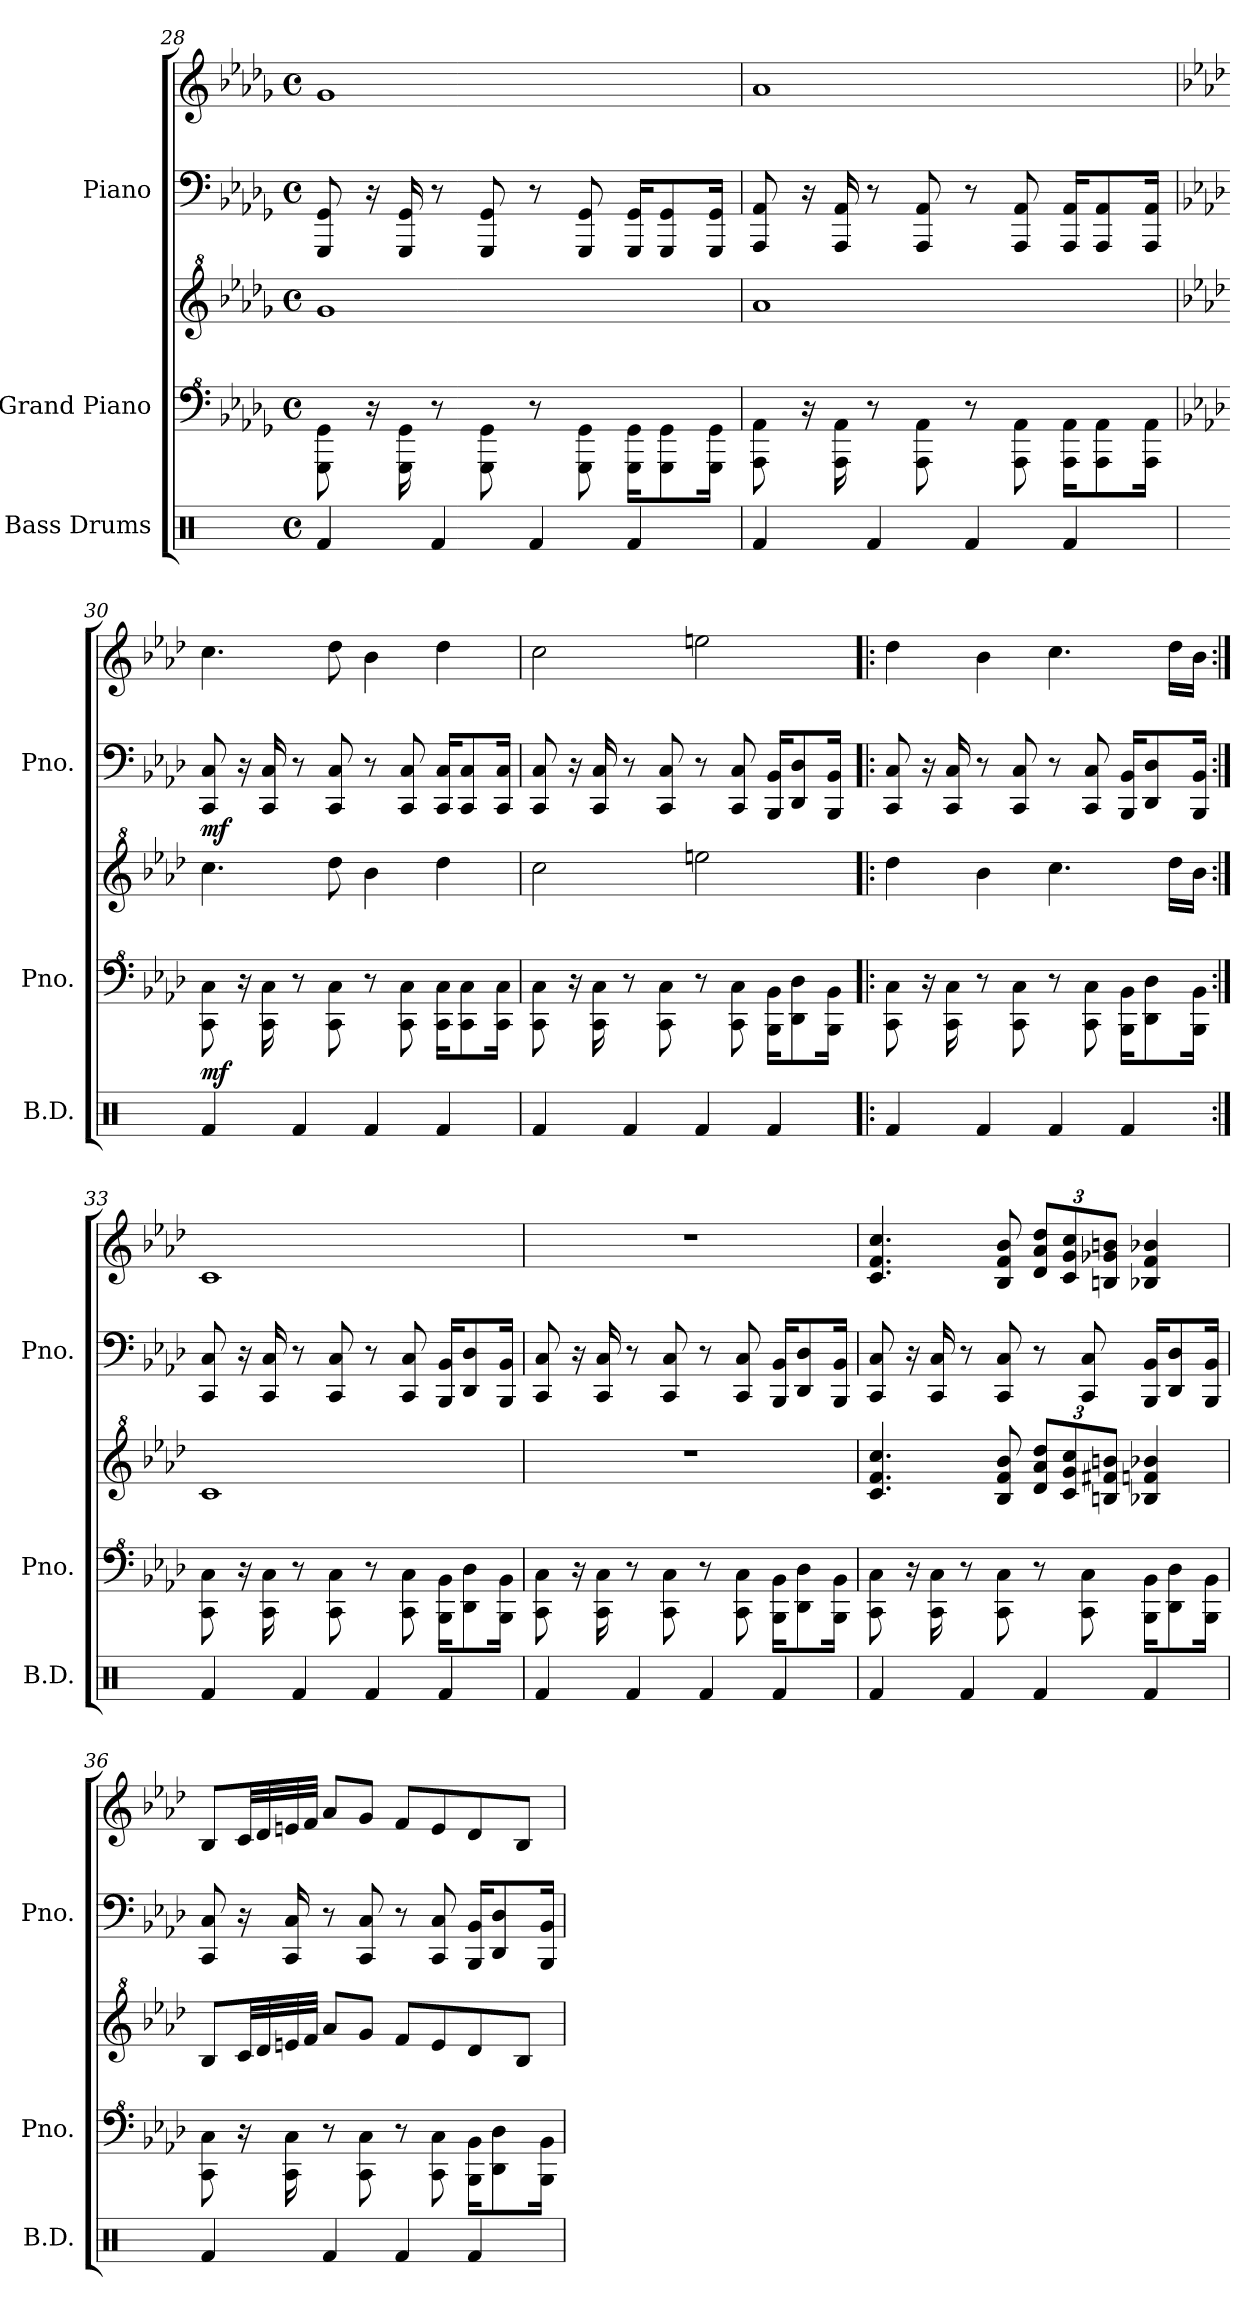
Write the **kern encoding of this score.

**kern	**kern	**kern	**dynam	**kern	**kern	**dynam
*part3	*part2	*part2	*part2	*part1	*part1	*part1
*staff5	*staff4	*staff3	*staff3/4	*staff2	*staff1	*staff1/2
*I"Bass Drums	*I"Grand Piano	*	*	*I"Piano	*	*
*I'B.D.	*I'Pno.	*	*	*I'Pno.	*	*
!!LO:PB:g=z
*clefX	*clefF^4	*clefG^2	*	*clefF4	*clefG2	*
*k[]	*k[b-e-a-d-g-]	*k[b-e-a-d-g-]	*	*k[b-e-a-d-g-]	*k[b-e-a-d-g-]	*
*M4/4	*M4/4	*M4/4	*	*M4/4	*M4/4	*
*met(c)	*met(c)	*met(c)	*	*met(c)	*met(c)	*
=28	=28	=28	=28	=28	=28	=28
4Rf/	8GG-\ 8G-\	1gg-	.	8GGG-/ 8GG-/	1g-	.
.	16r	.	.	16r	.	.
.	16GG-\ 16G-\	.	.	16GGG-/ 16GG-/	.	.
4Rf/	8r	.	.	8r	.	.
.	8GG-\ 8G-\	.	.	8GGG-/ 8GG-/	.	.
4Rf/	8r	.	.	8r	.	.
.	8GG-\ 8G-\	.	.	8GGG-/ 8GG-/	.	.
4Rf/	16GG-\ 16G-\KL	.	.	16GGG-/ 16GG-/KL	.	.
.	8GG-\ 8G-\	.	.	8GGG-/ 8GG-/	.	.
.	16GG-\ 16G-\Jk	.	.	16GGG-/ 16GG-/Jk	.	.
=29	=29	=29	=29	=29	=29	=29
4Rf/	8AA-\ 8A-\	1aa-	.	8AAA-/ 8AA-/	1a-	.
.	16r	.	.	16r	.	.
.	16AA-\ 16A-\	.	.	16AAA-/ 16AA-/	.	.
4Rf/	8r	.	.	8r	.	.
.	8AA-\ 8A-\	.	.	8AAA-/ 8AA-/	.	.
4Rf/	8r	.	.	8r	.	.
.	8AA-\ 8A-\	.	.	8AAA-/ 8AA-/	.	.
4Rf/	16AA-\ 16A-\KL	.	.	16AAA-/ 16AA-/KL	.	.
.	8AA-\ 8A-\	.	.	8AAA-/ 8AA-/	.	.
.	16AA-\ 16A-\Jk	.	.	16AAA-/ 16AA-/Jk	.	.
=30	=30	=30	=30	=30	=30	=30
*	*k[b-e-a-d-]	*k[b-e-a-d-]	*	*k[b-e-a-d-]	*k[b-e-a-d-]	*
!	!	!	!LO:DY:b=2	!	!	!LO:DY:b=2
4Rf/	8C\ 8c\	4.ccc\	mf	8CC/ 8C/	4.cc\	mf
.	16r	.	.	16r	.	.
.	16C\ 16c\	.	.	16CC/ 16C/	.	.
4Rf/	8r	.	.	8r	.	.
.	8C\ 8c\	8ddd-\	.	8CC/ 8C/	8dd-\	.
4Rf/	8r	4bb-\	.	8r	4b-\	.
.	8C\ 8c\	.	.	8CC/ 8C/	.	.
4Rf/	16C\ 16c\KL	4ddd-\	.	16CC/ 16C/KL	4dd-\	.
.	8C\ 8c\	.	.	8CC/ 8C/	.	.
.	16C\ 16c\Jk	.	.	16CC/ 16C/Jk	.	.
!!LO:LB:g=z
=31	=31	=31	=31	=31	=31	=31
4Rf/	8C\ 8c\	2ccc\	.	8CC/ 8C/	2cc\	.
.	16r	.	.	16r	.	.
.	16C\ 16c\	.	.	16CC/ 16C/	.	.
4Rf/	8r	.	.	8r	.	.
.	8C\ 8c\	.	.	8CC/ 8C/	.	.
4Rf/	8r	2eeen\	.	8r	2een\	.
.	8C\ 8c\	.	.	8CC/ 8C/	.	.
4Rf/	16BB-\ 16B-\KL	.	.	16BBB-/ 16BB-/KL	.	.
.	8D-\ 8d-\	.	.	8DD-/ 8D-/	.	.
.	16BB-\ 16B-\Jk	.	.	16BBB-/ 16BB-/Jk	.	.
=32!|:	=32!|:	=32!|:	=32!|:	=32!|:	=32!|:	=32!|:
4Rf/	8C\ 8c\	4ddd-\	.	8CC/ 8C/	4dd-\	.
.	16r	.	.	16r	.	.
.	16C\ 16c\	.	.	16CC/ 16C/	.	.
4Rf/	8r	4bb-\	.	8r	4b-\	.
.	8C\ 8c\	.	.	8CC/ 8C/	.	.
4Rf/	8r	4.ccc\	.	8r	4.cc\	.
.	8C\ 8c\	.	.	8CC/ 8C/	.	.
4Rf/	16BB-\ 16B-\KL	.	.	16BBB-/ 16BB-/KL	.	.
.	8D-\ 8d-\	.	.	8DD-/ 8D-/	.	.
.	.	16ddd-\LL	.	.	16dd-\LL	.
.	16BB-\ 16B-\Jk	16bb-\JJ	.	16BBB-/ 16BB-/Jk	16b-\JJ	.
=33:|!	=33:|!	=33:|!	=33:|!	=33:|!	=33:|!	=33:|!
4Rf/	8C\ 8c\	1cc	.	8CC/ 8C/	1c	.
.	16r	.	.	16r	.	.
.	16C\ 16c\	.	.	16CC/ 16C/	.	.
4Rf/	8r	.	.	8r	.	.
.	8C\ 8c\	.	.	8CC/ 8C/	.	.
4Rf/	8r	.	.	8r	.	.
.	8C\ 8c\	.	.	8CC/ 8C/	.	.
4Rf/	16BB-\ 16B-\KL	.	.	16BBB-/ 16BB-/KL	.	.
.	8D-\ 8d-\	.	.	8DD-/ 8D-/	.	.
.	16BB-\ 16B-\Jk	.	.	16BBB-/ 16BB-/Jk	.	.
!!LO:PB:g=z
=34	=34	=34	=34	=34	=34	=34
4Rf/	8C\ 8c\	1r	.	8CC/ 8C/	1r	.
.	16r	.	.	16r	.	.
.	16C\ 16c\	.	.	16CC/ 16C/	.	.
4Rf/	8r	.	.	8r	.	.
.	8C\ 8c\	.	.	8CC/ 8C/	.	.
4Rf/	8r	.	.	8r	.	.
.	8C\ 8c\	.	.	8CC/ 8C/	.	.
4Rf/	16BB-\ 16B-\KL	.	.	16BBB-/ 16BB-/KL	.	.
.	8D-\ 8d-\	.	.	8DD-/ 8D-/	.	.
.	16BB-\ 16B-\Jk	.	.	16BBB-/ 16BB-/Jk	.	.
=35	=35	=35	=35	=35	=35	=35
4Rf/	8C\ 8c\	4.cc/ 4.ff/ 4.ccc/	.	8CC/ 8C/	4.c/ 4.f/ 4.cc/	.
.	16r	.	.	16r	.	.
.	16C\ 16c\	.	.	16CC/ 16C/	.	.
4Rf/	8r	.	.	8r	.	.
.	8C\ 8c\	8b-/ 8ff/ 8bb-/	.	8CC/ 8C/	8B-/ 8f/ 8b-/	.
*	*	*Xbrackettup	*	*	*Xbrackettup	*
4Rf/	8r	12dd-/ 12aa-/ 12ddd-/L	.	8r	12d-/ 12a-/ 12dd-/L	.
.	.	12cc/ 12gg/ 12ccc/	.	.	12c/ 12g/ 12cc/	.
.	8C\ 8c\	.	.	8CC/ 8C/	.	.
.	.	12bn/ 12ff#X/ 12bbn/J	.	.	12Bn/ 12g-X/ 12bn/J	.
4Rf/	16BB-\ 16B-\KL	4b-X/ 4ffn/ 4bb-X/	.	16BBB-/ 16BB-/KL	4B-X/ 4f/ 4b-X/	.
.	8D-\ 8d-\	.	.	8DD-/ 8D-/	.	.
.	16BB-\ 16B-\Jk	.	.	16BBB-/ 16BB-/Jk	.	.
!!LO:LB:g=z
=36	=36	=36	=36	=36	=36	=36
4Rf/	8C\ 8c\	8b-/L	.	8CC/ 8C/	8B-/L	.
.	16r	32cc/LL	.	16r	32c/LL	.
.	.	32dd-/	.	.	32d-/	.
.	16C\ 16c\	32een/	.	16CC/ 16C/	32en/	.
.	.	32ff/JJJ	.	.	32f/JJJ	.
4Rf/	8r	8aa-/L	.	8r	8a-/L	.
.	8C\ 8c\	8gg/J	.	8CC/ 8C/	8g/J	.
4Rf/	8r	8ff/L	.	8r	8f/L	.
.	8C\ 8c\	8ee/	.	8CC/ 8C/	8e/	.
4Rf/	16BB-\ 16B-\KL	8dd-/	.	16BBB-/ 16BB-/KL	8d-/	.
.	8D-\ 8d-\	.	.	8DD-/ 8D-/	.	.
.	.	8b-/J	.	.	8B-/J	.
.	16BB-\ 16B-\Jk	.	.	16BBB-/ 16BB-/Jk	.	.
=	=	=	=	=	=	=
*-	*-	*-	*-	*-	*-	*-
